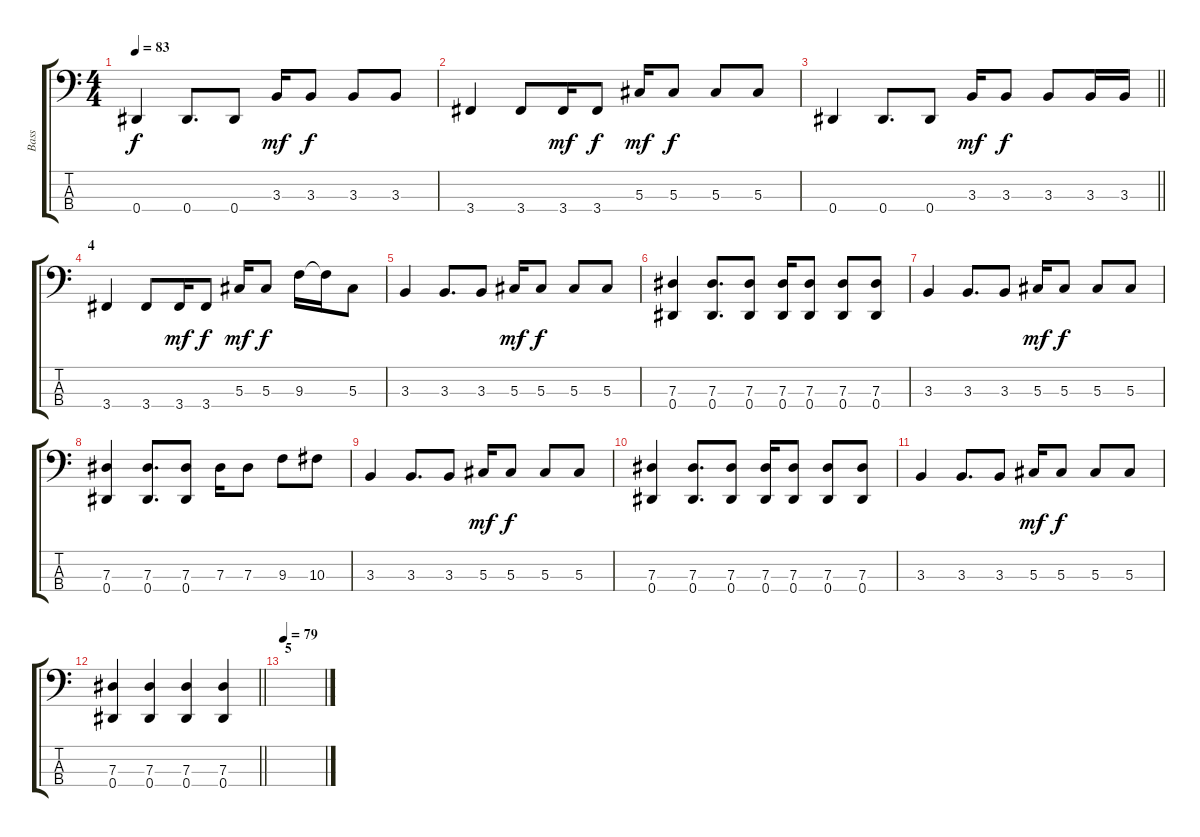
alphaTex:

\track ("Bass" "Bass") {instrument electricbasspick}
\staff {score tabs}
\tuning (Gb2 Db2 Ab1 Eb1) {hide}
\ts (4 4)
\tempo 83
\clef f4
\ks c
0.4.4{dy f} 0.4.8{d} 0.4.8 3.3.16{dy mf} 3.3.8{dy f} 3.3.8 3.3.8 |
3.4.4 3.4.8 3.4.16{dy mf} 3.4.8{dy f} 5.3.16{dy mf} 5.3.8{dy f} 5.3.8 5.3.8 |
\barLineRight lightlight
0.4.4 0.4.8{d} 0.4.8 3.3.16{dy mf} 3.3.8{dy f} 3.3.8 3.3.16 3.3.16 |
\section ("" "4")
3.4.4 3.4.8 3.4.16{dy mf} 3.4.8{dy f} 5.3.16{dy mf} 5.3.8{dy f} 9.3.16 9.3{t}.16 5.3.8 |
3.3.4 3.3.8{d} 3.3.8 5.3.16{dy mf} 5.3.8{dy f} 5.3.8 5.3.8 |
(7.3 0.4).4 (7.3 0.4).8{d} (7.3 0.4).8 (7.3 0.4).16 (7.3 0.4).8 (7.3 0.4).8 (7.3 0.4).8 |
3.3.4 3.3.8{d} 3.3.8 5.3.16{dy mf} 5.3.8{dy f} 5.3.8 5.3.8 |
(7.3 0.4).4 (7.3 0.4).8{d} (7.3 0.4).8 7.3.16 7.3.8 9.3.8 10.3.8 |
3.3.4 3.3.8{d} 3.3.8 5.3.16{dy mf} 5.3.8{dy f} 5.3.8 5.3.8 |
(7.3 0.4).4 (7.3 0.4).8{d} (7.3 0.4).8 (7.3 0.4).16 (7.3 0.4).8 (7.3 0.4).8 (7.3 0.4).8 |
3.3.4 3.3.8{d} 3.3.8 5.3.16{dy mf} 5.3.8{dy f} 5.3.8 5.3.8 |
\barLineRight lightlight
(7.3 0.4).4 (7.3 0.4).4 (7.3 0.4).4 (7.3 0.4).4 |
\section ("" "5")
\tempo 79
